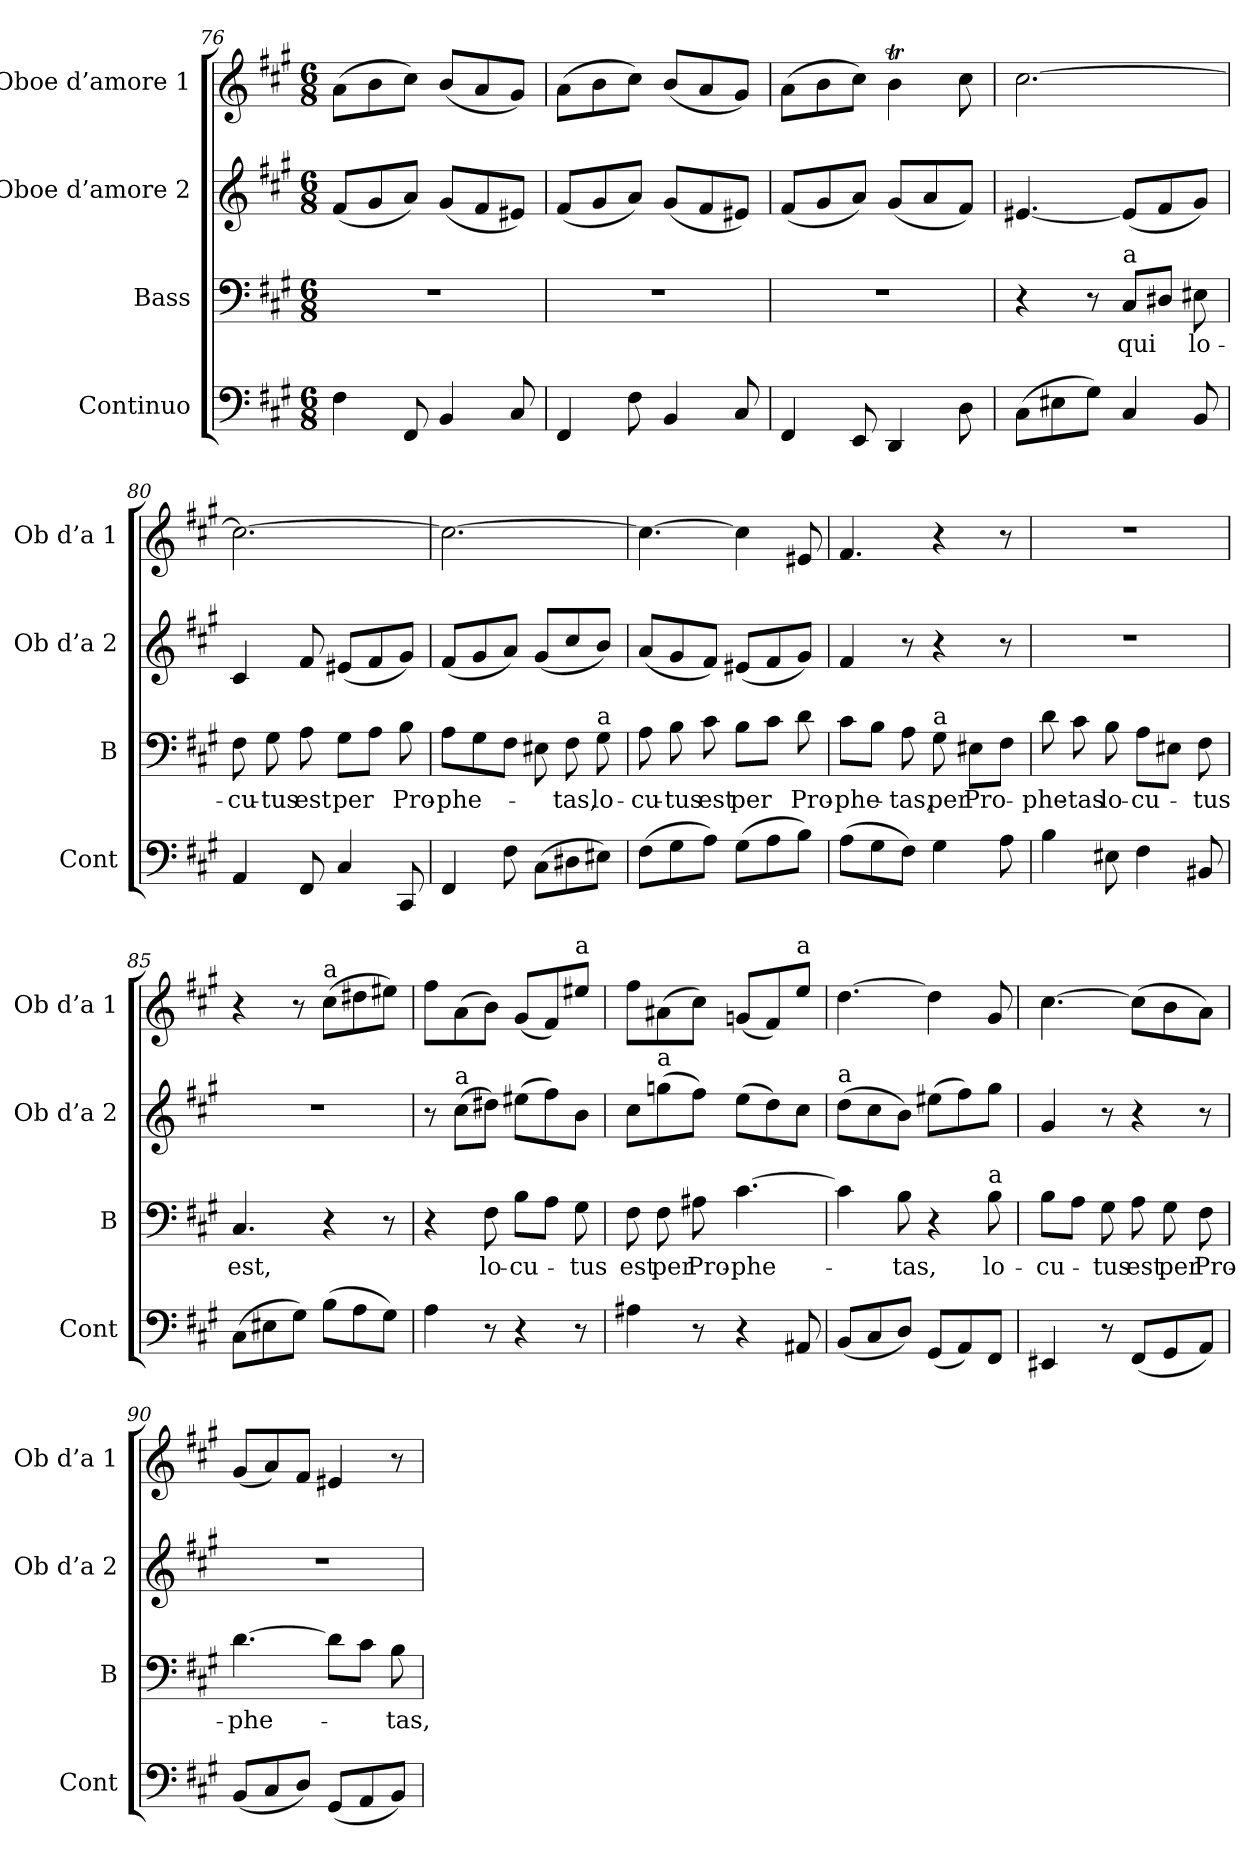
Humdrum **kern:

**kern	**kern	**text	**kern	**kern
*part4	*part3	*part3	*part2	*part1
*staff4	*staff3	*staff3	*staff2	*staff1
*I"Continuo	*I"Bass	*	*I"Oboe d’amore 2	*I"Oboe d’amore 1
*I'Cont	*I'B	*	*I'Ob d’a 2	*I'Ob d’a 1
*clefF4	*clefF4	*	*clefG2	*clefG2
*k[f#c#g#]	*k[f#c#g#]	*	*k[f#c#g#]	*k[f#c#g#]
*M6/8	*M6/8	*	*M6/8	*M6/8
=76	=76	=76	=76	=76
4F#\	2.r	.	(8f#/L	(8a\L
.	.	.	8g#/	8b\
8FF#/	.	.	8a/J)	8cc#\J)
4BB/	.	.	(8g#/L	(8b/L
.	.	.	8f#/	8a/
8C#/	.	.	8e#X/J)	8g#/J)
=77	=77	=77	=77	=77
4FF#/	2.r	.	(8f#/L	(8a\L
.	.	.	8g#/	8b\
8F#\	.	.	8a/J)	8cc#\J)
4BB/	.	.	(8g#/L	(8b/L
.	.	.	8f#/	8a/
8C#/	.	.	8e#X/J)	8g#/J)
!!LO:LB:g=z
=78	=78	=78	=78	=78
4FF#/	2.r	.	(8f#/L	(8a\L
.	.	.	8g#/	8b\
8EE/	.	.	8a/J)	8cc#\J)
4DD/	.	.	(8g#/L	4bT\
.	.	.	8a/	.
8D\	.	.	8f#/J)	8cc#\
=79	=79	=79	=79	=79
(8C#\L	4r	.	[4.e#X/	[2.cc#\
8E#X\	.	.	.	.
8G#\J)	8r	.	.	.
!	!LO:TX:a:t=a	!	!	!
!	!	!LO:LY:b	!	!
4C#/	8C#/L	qui	(8e#/L]	.
.	8D#X/J	.	8f#/	.
!	!	!LO:LY:b	!	!
8BB/	8E#X\	lo-	8g#/J)	.
=80	=80	=80	=80	=80
!	!	!LO:LY:b	!	!
4AA/	8F#\	-cu-	4c#/	2.cc#\_
!	!	!LO:LY:b	!	!
.	8G#\	-tus	.	.
!	!	!LO:LY:b	!	!
8FF#/	8A\	est	8f#/	.
!	!	!LO:LY:b	!	!
4C#/	8G#\L	per	(8e#X/L	.
.	8A\J	.	8f#/	.
!	!	!LO:LY:b	!	!
8CC#/	8B\	Pro-	8g#/J)	.
=81	=81	=81	=81	=81
!	!	!LO:LY:b	!	!
4FF#/	8A\L	-phe-	(8f#/L	2.cc#\_
.	8G#\	.	8g#/	.
8F#\	8F#\J	.	8a/J)	.
(8C#\L	8E#X\	.	(8g#/L	.
!	!	!LO:LY:b	!	!
8D#X\	8F#\	-tas,	8cc#/	.
!	!LO:TX:a:t=a	!	!	!
!	!	!LO:LY:b	!	!
8E#X\J)	8G#\	lo-	8b/J)	.
=82	=82	=82	=82	=82
!	!	!LO:LY:b	!	!
(8F#\L	8A\	-cu-	(8a/L	4.cc#\_
!	!	!LO:LY:b	!	!
8G#\	8B\	-tus	8g#/	.
!	!	!LO:LY:b	!	!
8A\J)	8c#\	est	8f#/J)	.
!	!	!LO:LY:b	!	!
(8G#\L	8B\L	per	(8e#X/L	4cc#\]
8A\	8c#\J	.	8f#/	.
!	!	!LO:LY:b	!	!
8B\J)	8d\	Pro-	8g#/J)	8e#X/
=83	=83	=83	=83	=83
!	!	!LO:LY:b	!	!
(8A\L	8c#\L	-phe-	4f#/	4.f#/
8G#\	8B\J	.	.	.
!	!	!LO:LY:b	!	!
8F#\J)	8A\	-tas,	8r	.
!	!LO:TX:a:t=a	!	!	!
!	!	!LO:LY:b	!	!
4G#\	8G#\	per	4r	4r
!	!	!LO:LY:b	!	!
.	8E#X\L	Pro-	.	.
8A\	8F#\J	.	8r	8r
!!LO:LB:g=z
=84	=84	=84	=84	=84
!	!	!LO:LY:b	!	!
4B\	8d\	-phe-	2.r	2.r
!	!	!LO:LY:b	!	!
.	8c#\	-tas	.	.
!	!	!LO:LY:b	!	!
8E#X\	8B\	lo-	.	.
!	!	!LO:LY:b	!	!
4F#\	8A\L	-cu-	.	.
.	8E#X\J	.	.	.
!	!	!LO:LY:b	!	!
8BB#X/	8F#\	-tus	.	.
=85	=85	=85	=85	=85
!	!	!LO:LY:b	!	!
(8C#\L	4.C#/	est,	2.r	4r
8E#X\	.	.	.	.
8G#\J)	.	.	.	8r
!	!	!	!	!LO:TX:a:t=a
(8B\L	4r	.	.	(8cc#\L
8A\	.	.	.	8dd#X\
8G#\J)	8r	.	.	8ee#X\J)
=86	=86	=86	=86	=86
4A\	4r	.	8r	8ff#\L
!	!	!	!LO:TX:a:t=a	!
.	.	.	(8cc#\L	(8a\
!	!	!LO:LY:b	!	!
8r	8F#\	lo-	8dd#X\J)	8b\J)
!	!	!LO:LY:b	!	!
4r	8B\L	-cu-	(8ee#X\L	(8g#/L
.	8A\J	.	8ff#\)	8f#/)
!	!	!	!	!LO:TX:a:t=a
!	!	!LO:LY:b	!	!
8r	8G#\	-tus	8b\J	8ee#X/J
=87	=87	=87	=87	=87
!	!	!LO:LY:b	!	!
4A#X\	8F#\	est	8cc#\L	8ff#\L
!	!	!	!LO:TX:a:t=a	!
!	!	!LO:LY:b	!	!
.	8F#\	per	(8ggn\	(8a#X\
!	!	!LO:LY:b	!	!
8r	8A#X\	Pro-	8ff#\J)	8cc#\J)
!	!	!LO:LY:b	!	!
4r	[4.c#\	-phe-	(8ee\L	(8gn/L
.	.	.	8dd\)	8f#/)
!	!	!	!	!LO:TX:a:t=a
8AA#X/	.	.	8cc#\J	8ee/J
=88	=88	=88	=88	=88
!	!	!	!LO:TX:a:t=a	!
(8BB/L	4c#\]	.	(8dd\L	[4.dd\
8C#/	.	.	8cc#\	.
!	!	!LO:LY:b	!	!
8D/J)	8B\	-tas,	8b\J)	.
(8GG#/L	4r	.	(8ee#X\L	4dd\]
8AA/)	.	.	8ff#\)	.
!	!LO:TX:a:t=a	!	!	!
!	!	!LO:LY:b	!	!
8FF#/J	8B\	lo-	8gg#\J	8g#/
=89	=89	=89	=89	=89
!	!	!LO:LY:b	!	!
4EE#X/	8B\L	-cu-	4g#/	[4.cc#\
.	8A\J	.	.	.
!	!	!LO:LY:b	!	!
8r	8G#\	-tus	8r	.
!	!	!LO:LY:b	!	!
(8FF#/L	8A\	est	4r	(8cc#\L]
!	!	!LO:LY:b	!	!
8GG#/	8G#\	per	.	8b\
!	!	!LO:LY:b	!	!
8AA/J)	8F#\	Pro-	8r	8a\J)
!!LO:PB:g=z
=90	=90	=90	=90	=90
!	!	!LO:LY:b	!	!
(8BB/L	[4.d\	-phe-	2.r	(8g#/L
8C#/	.	.	.	8a/)
8D/J)	.	.	.	8f#/J
(8GG#/L	8d\L]	.	.	4e#X/
8AA/	8c#\J	.	.	.
!	!	!LO:LY:b	!	!
8BB/J)	8B\	-tas,	.	8r
=	=	=	=	=
*-	*-	*-	*-	*-
